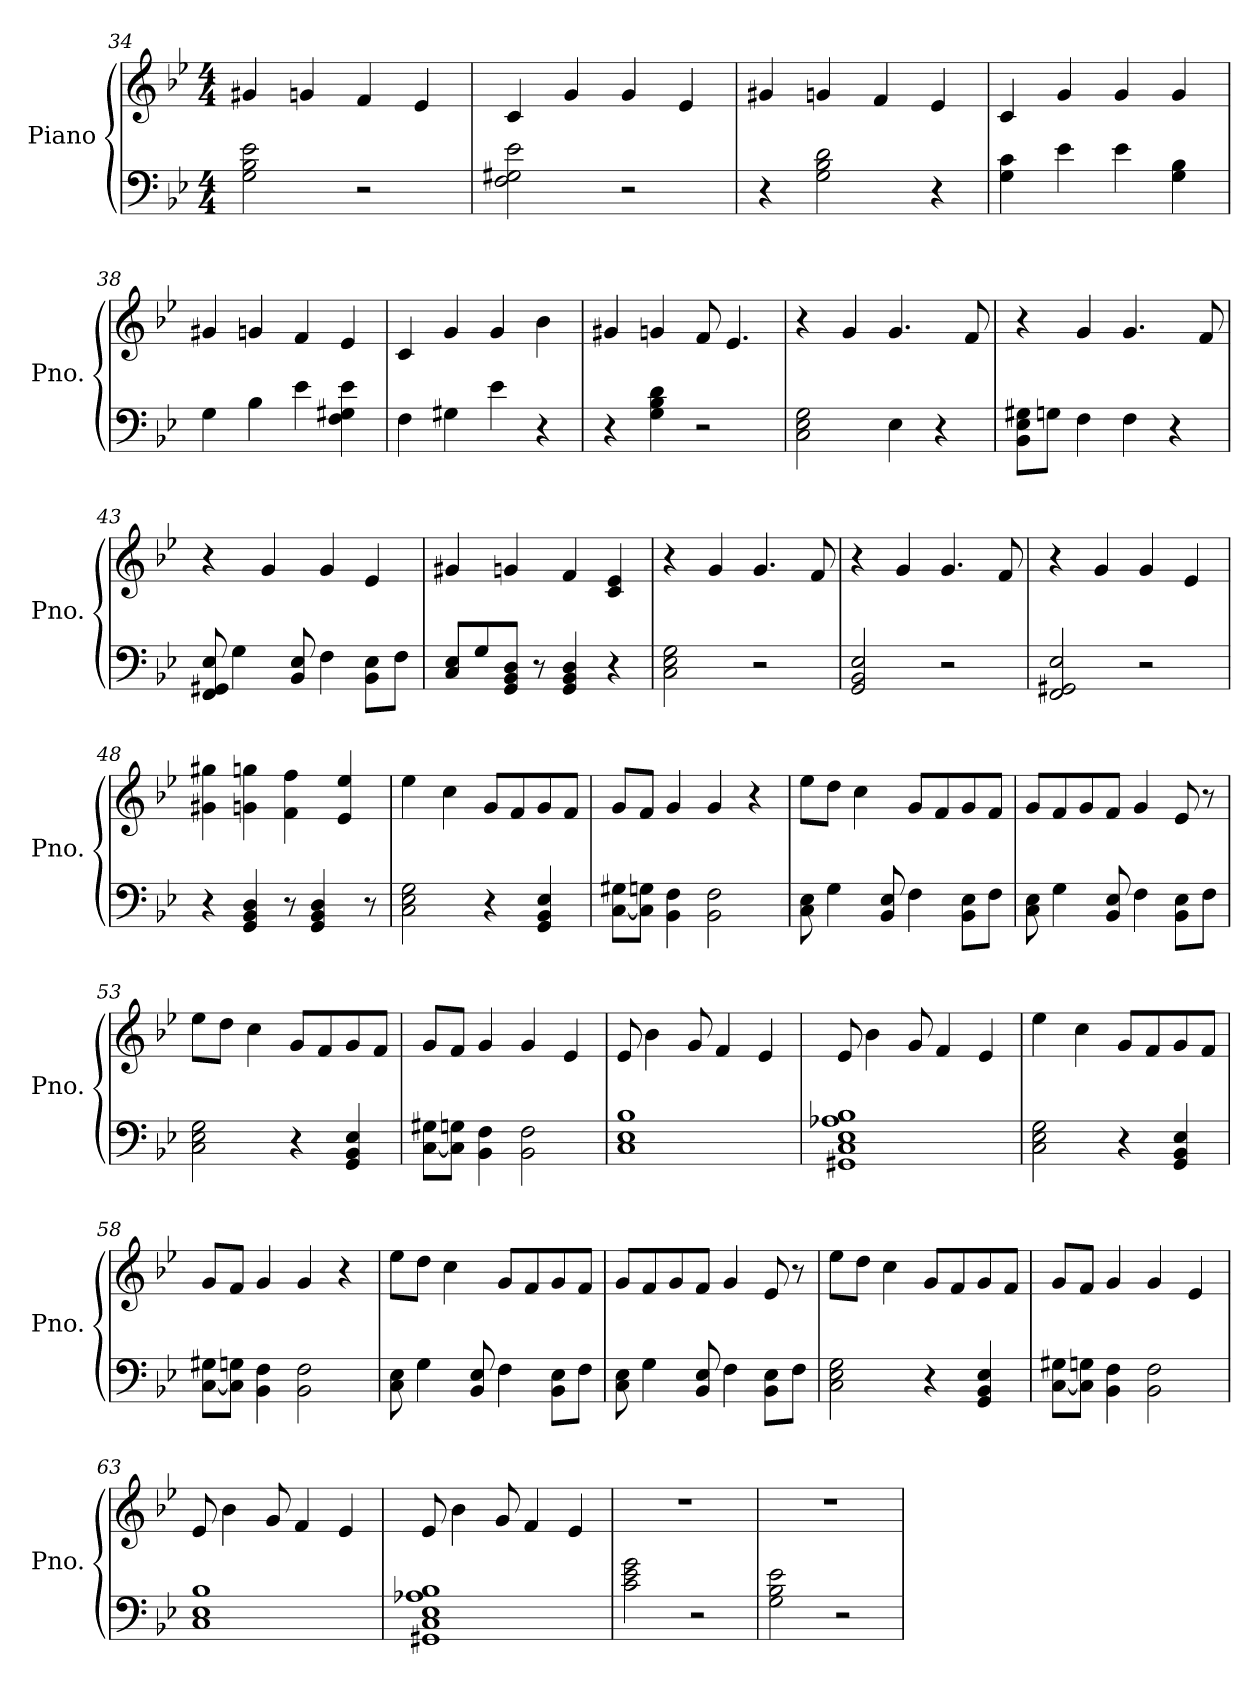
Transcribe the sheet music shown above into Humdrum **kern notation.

**kern	**kern
*part1	*part1
*staff2	*staff1
*I"Piano	*
*I'Pno.	*
*clefF4	*clefG2
*k[b-e-]	*k[b-e-]
*M4/4	*M4/4
=34	=34
2G\ 2B-\ 2e-\	4g#X/
.	4gn/
2r	4f/
.	4e-/
=35	=35
2F\ 2G#X\ 2e-\	4c/
.	4g/
2r	4g/
.	4e-/
!!LO:PB:g=z
=36	=36
4r	4g#X/
2G\ 2B-\ 2d\	4gn/
.	4f/
4r	4e-/
=37	=37
4G\ 4c\	4c/
4e-\	4g/
4e-\	4g/
4G\ 4B-\	4g/
=38	=38
4G\	4g#X/
4B-\	4gn/
4e-\	4f/
4F\ 4G#X\ 4e-\	4e-/
=39	=39
4F\	4c/
4G#X\	4g/
4e-\	4g/
4r	4b-\
=40	=40
4r	4g#X/
4G\ 4B-\ 4d\	4gn/
2r	8f/
.	4.e-/
=41	=41
2C\ 2E-\ 2G\	4r
.	4g/
4E-\	4.g/
4r	.
.	8f/
=42	=42
8BB-\ 8E-\ 8G#X\L	4r
8Gn\J	.
4F\	4g/
4F\	4.g/
4r	.
.	8f/
!!LO:LB:g=z
=43	=43
8FF/ 8GG#X/ 8E-/	4r
4G\	.
.	4g/
8BB-/ 8E-/	.
4F\	4g/
8BB-\ 8E-\L	4e-/
8F\J	.
=44	=44
8C/ 8E-/L	4g#X/
8G/	.
8GG/ 8BB-/ 8D/J	4gn/
8r	.
4GG/ 4BB-/ 4D/	4f/
4r	4c/ 4e-/
=45	=45
2C\ 2E-\ 2G\	4r
.	4g/
2r	4.g/
.	8f/
=46	=46
2GG/ 2BB-/ 2E-/	4r
.	4g/
2r	4.g/
.	8f/
=47	=47
2FF/ 2GG#X/ 2E-/	4r
.	4g/
2r	4g/
.	4e-/
=48	=48
4r	4g#X\ 4gg#X\
4GG/ 4BB-/ 4D/	4gn\ 4ggn\
8r	4f\ 4ff\
4GG/ 4BB-/ 4D/	.
.	4e-/ 4ee-/
8r	.
=49	=49
2C\ 2E-\ 2G\	4ee-\
.	4cc\
4r	8g/L
.	8f/
4GG/ 4BB-/ 4E-/	8g/
.	8f/J
!!LO:LB:g=z
=50	=50
[8C\ 8G#X\L	8g/L
8C\] 8Gn\J	8f/J
4BB-\ 4F\	4g/
2BB-\ 2F\	4g/
.	4r
=51	=51
8C\ 8E-\	8ee-\L
4G\	8dd\J
.	4cc\
8BB-/ 8E-/	.
4F\	8g/L
.	8f/
8BB-\ 8E-\L	8g/
8F\J	8f/J
=52	=52
8C\ 8E-\	8g/L
4G\	8f/
.	8g/
8BB-/ 8E-/	8f/J
4F\	4g/
8BB-\ 8E-\L	8e-/
8F\J	8r
=53	=53
2C\ 2E-\ 2G\	8ee-\L
.	8dd\J
.	4cc\
4r	8g/L
.	8f/
4GG/ 4BB-/ 4E-/	8g/
.	8f/J
=54	=54
[8C\ 8G#X\L	8g/L
8C\] 8Gn\J	8f/J
4BB-\ 4F\	4g/
2BB-\ 2F\	4g/
.	4e-/
=55	=55
1C 1E- 1B-	8e-/
.	4b-\
.	8g/
.	4f/
.	4e-/
!!LO:LB:g=z
=56	=56
1GG#X 1C 1E- 1A-X 1B-	8e-/
.	4b-\
.	8g/
.	4f/
.	4e-/
=57	=57
2C\ 2E-\ 2G\	4ee-\
.	4cc\
4r	8g/L
.	8f/
4GG/ 4BB-/ 4E-/	8g/
.	8f/J
=58	=58
[8C\ 8G#X\L	8g/L
8C\] 8Gn\J	8f/J
4BB-\ 4F\	4g/
2BB-\ 2F\	4g/
.	4r
=59	=59
8C\ 8E-\	8ee-\L
4G\	8dd\J
.	4cc\
8BB-/ 8E-/	.
4F\	8g/L
.	8f/
8BB-\ 8E-\L	8g/
8F\J	8f/J
=60	=60
8C\ 8E-\	8g/L
4G\	8f/
.	8g/
8BB-/ 8E-/	8f/J
4F\	4g/
8BB-\ 8E-\L	8e-/
8F\J	8r
!!LO:LB:g=z
=61	=61
2C\ 2E-\ 2G\	8ee-\L
.	8dd\J
.	4cc\
4r	8g/L
.	8f/
4GG/ 4BB-/ 4E-/	8g/
.	8f/J
=62	=62
[8C\ 8G#X\L	8g/L
8C\] 8Gn\J	8f/J
4BB-\ 4F\	4g/
2BB-\ 2F\	4g/
.	4e-/
=63	=63
1C 1E- 1B-	8e-/
.	4b-\
.	8g/
.	4f/
.	4e-/
=64	=64
1GG#X 1C 1E- 1A-X 1B-	8e-/
.	4b-\
.	8g/
.	4f/
.	4e-/
=65	=65
2c\ 2e-\ 2g\	1r
2r	.
=66	=66
2G\ 2B-\ 2e-\	1r
2r	.
=	=
*-	*-
